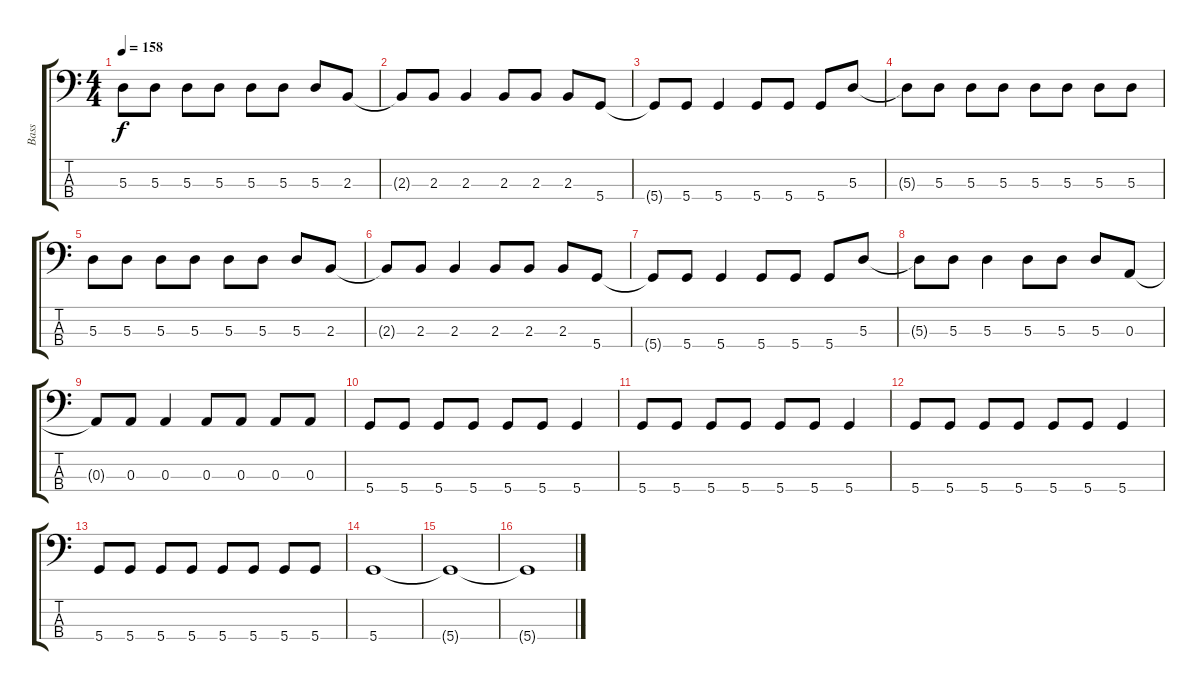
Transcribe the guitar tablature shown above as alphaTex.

\track ("Bass" "Bass") {instrument electricbasspick}
\staff {score tabs}
\tuning (G2 D2 A1 D1) {hide}
\ts (4 4)
\tempo 158
\clef f4
\ks c
5.3.8{dy f} 5.3.8 5.3.8 5.3.8 5.3.8 5.3.8 5.3.8 2.3.8 |
2.3{t}.8 2.3.8 2.3.4 2.3.8 2.3.8 2.3.8 5.4.8 |
5.4{t}.8 5.4.8 5.4.4 5.4.8 5.4.8 5.4.8 5.3.8 |
5.3{t}.8 5.3.8 5.3.8 5.3.8 5.3.8 5.3.8 5.3.8 5.3.8 |
5.3.8 5.3.8 5.3.8 5.3.8 5.3.8 5.3.8 5.3.8 2.3.8 |
2.3{t}.8 2.3.8 2.3.4 2.3.8 2.3.8 2.3.8 5.4.8 |
5.4{t}.8 5.4.8 5.4.4 5.4.8 5.4.8 5.4.8 5.3.8 |
5.3{t}.8 5.3.8 5.3.4 5.3.8 5.3.8 5.3.8 0.3.8 |
0.3{t}.8 0.3.8 0.3.4 0.3.8 0.3.8 0.3.8 0.3.8 |
5.4.8 5.4.8 5.4.8 5.4.8 5.4.8 5.4.8 5.4.4 |
5.4.8 5.4.8 5.4.8 5.4.8 5.4.8 5.4.8 5.4.4 |
5.4.8 5.4.8 5.4.8 5.4.8 5.4.8 5.4.8 5.4.4 |
5.4.8 5.4.8 5.4.8 5.4.8 5.4.8 5.4.8 5.4.8 5.4.8 |
5.4.1{volume 10} |
5.4{t}.1 |
5.4{t}.1{volume 3}
